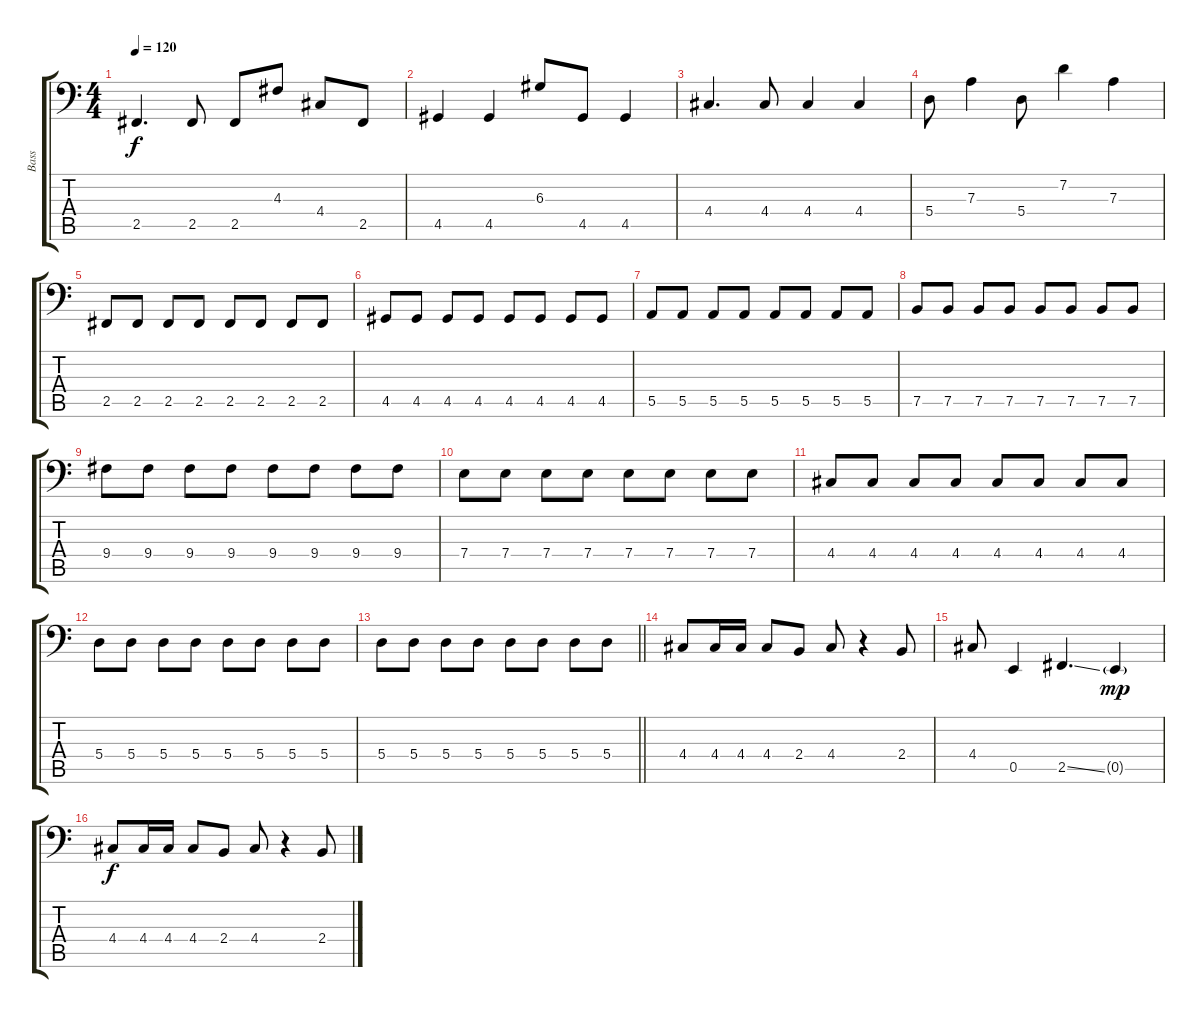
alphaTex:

\track ("Bass" "Bass") {instrument electricbassfinger}
\staff {score tabs}
\tuning (C3 G2 D2 A1 E1 B0) {hide}
\ts (4 4)
\tempo 120
\clef f4
\ks c
2.5.4{d dy f} 2.5.8 2.5.8 4.3.8 4.4.8 2.5.8 |
4.5.4 4.5.4 6.3.8 4.5.8 4.5.4 |
4.4.4{d} 4.4.8 4.4.4 4.4.4 |
5.4.8 7.3.4 5.4.8 7.2.4 7.3.4 |
2.5.8 2.5.8 2.5.8 2.5.8 2.5.8 2.5.8 2.5.8 2.5.8 |
4.5.8 4.5.8 4.5.8 4.5.8 4.5.8 4.5.8 4.5.8 4.5.8 |
5.5.8 5.5.8 5.5.8 5.5.8 5.5.8 5.5.8 5.5.8 5.5.8 |
7.5.8 7.5.8 7.5.8 7.5.8 7.5.8 7.5.8 7.5.8 7.5.8 |
9.4.8 9.4.8 9.4.8 9.4.8 9.4.8 9.4.8 9.4.8 9.4.8 |
7.4.8 7.4.8 7.4.8 7.4.8 7.4.8 7.4.8 7.4.8 7.4.8 |
4.4.8 4.4.8 4.4.8 4.4.8 4.4.8 4.4.8 4.4.8 4.4.8 |
5.4.8 5.4.8 5.4.8 5.4.8 5.4.8 5.4.8 5.4.8 5.4.8 |
\barLineRight lightlight
5.4.8 5.4.8 5.4.8 5.4.8 5.4.8 5.4.8 5.4.8 5.4.8 |
4.4.8 4.4.16 4.4.16 4.4.8 2.4.8 4.4.8 r.4 2.4.8 |
4.4.8 0.5.4 2.5{ss}.4{d} 0.5{g}.4{dy mp} |
4.4.8{dy f} 4.4.16 4.4.16 4.4.8 2.4.8 4.4.8 r.4 2.4.8
